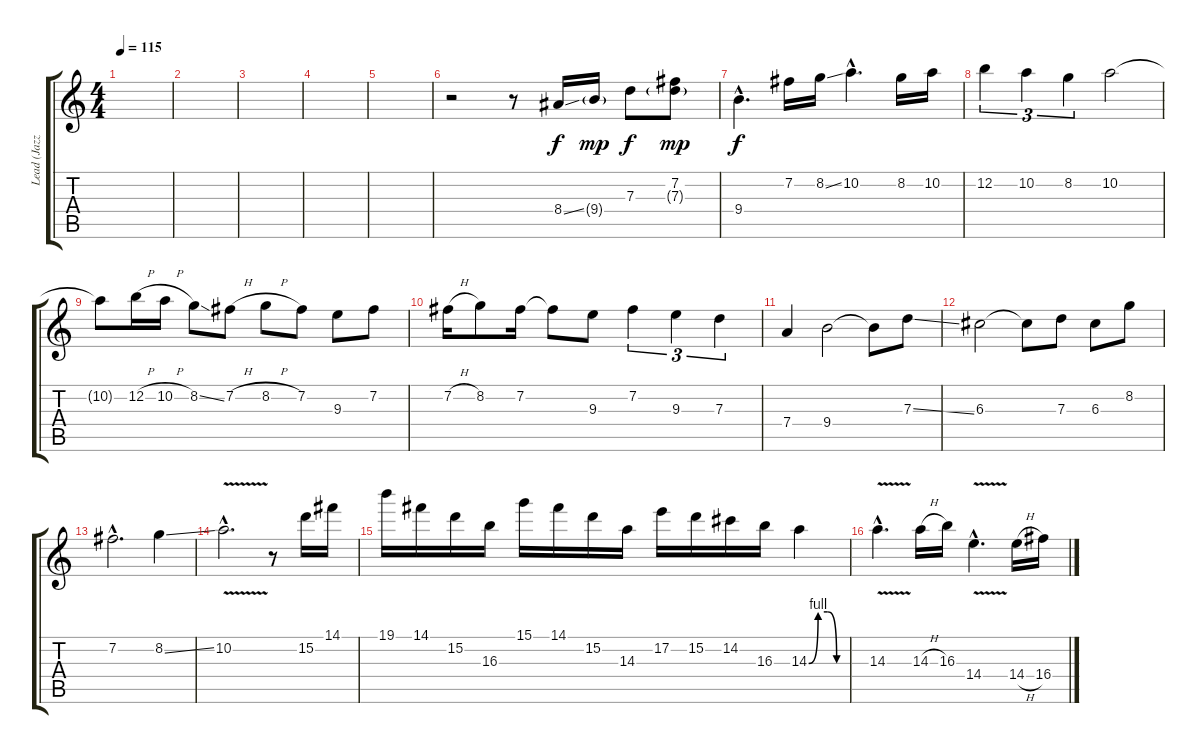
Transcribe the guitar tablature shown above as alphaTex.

\track ("Lead (Jazz Guitar) - Kirk" "Lead (Jazz") {instrument distortionguitar}
\staff {score tabs}
\tuning (E4 B3 G3 D3 A2 E2) {hide}
\ts (4 4)
\tempo 115
\clef g2
\ks c
|
|
|
|
|
r.2 r.8 8.4{ss}.16 9.4{g}.16{dy mp} 7.3.8{dy f} (7.2 7.3{g}).8{dy mp} |
9.4{hac}.4{d dy f} 7.2.16 8.2{ss}.16 10.2{hac}.4{d} 8.2.16 10.2.16 |
12.2.4{tu (3 2)} 10.2.4{tu (3 2)} 8.2.4{tu (3 2)} 10.2.2 |
10.2{t}.8 12.2{h}.16 10.2{h}.16 8.2{ss}.8 7.2{h}.8 8.2{h}.8 7.2.8 9.3.8 7.2.8 |
7.2{h}.16 8.2.8 7.2.16 7.2{t}.8 9.3.8 7.2.4{tu (3 2)} 9.3.4{tu (3 2)} 7.3.4{tu (3 2)} |
7.4.4 9.4.2 9.4{t}.8 7.3{ss}.8 |
6.3.2 6.3{t}.8 7.3.8 6.3.8 8.2.8 |
7.2{hac}.2{d} 8.2{ss}.4 |
10.2{v hac}.2{d} r.8 15.2.16 14.1.16 |
19.1.16 14.1.16 15.2.16 16.3.16 15.1.16 14.1.16 15.2.16 14.3.16 17.2.16 15.2.16 14.2.16 16.3.16 14.3{be (custom 0 0 15 4 30 4 45 0 60 0)}.4 |
14.3{v hac}.4{d} 14.3{h}.16 16.3.16 14.4{v hac}.4{d} 14.4{h}.16 16.4.16
